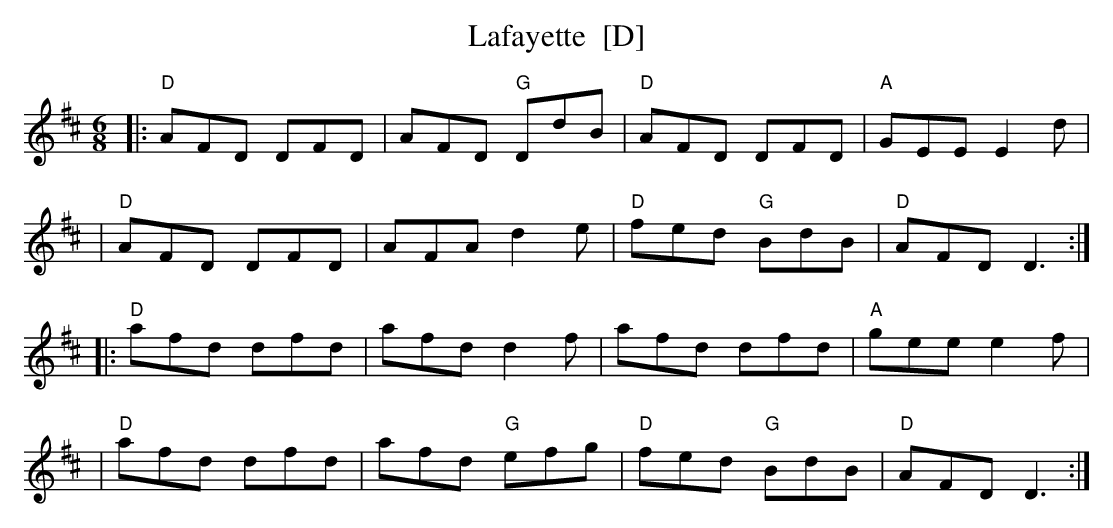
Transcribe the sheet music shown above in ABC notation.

X:1
T: Lafayette  [D]
M: 6/8
L: 1/8
K: D
|: "D"AFD DFD | AFD "G"DdB | "D"AFD    DFD | "A"GEE E2d |
|  "D"AFD DFD | AFA    d2e | "D"fed "G"BdB | "D"AFD D3 :|
|: "D"afd dfd | afd    d2f |    afd    dfd | "A"gee e2f |
|  "D"afd dfd | afd "G"efg | "D"fed "G"BdB | "D"AFD D3 :|
